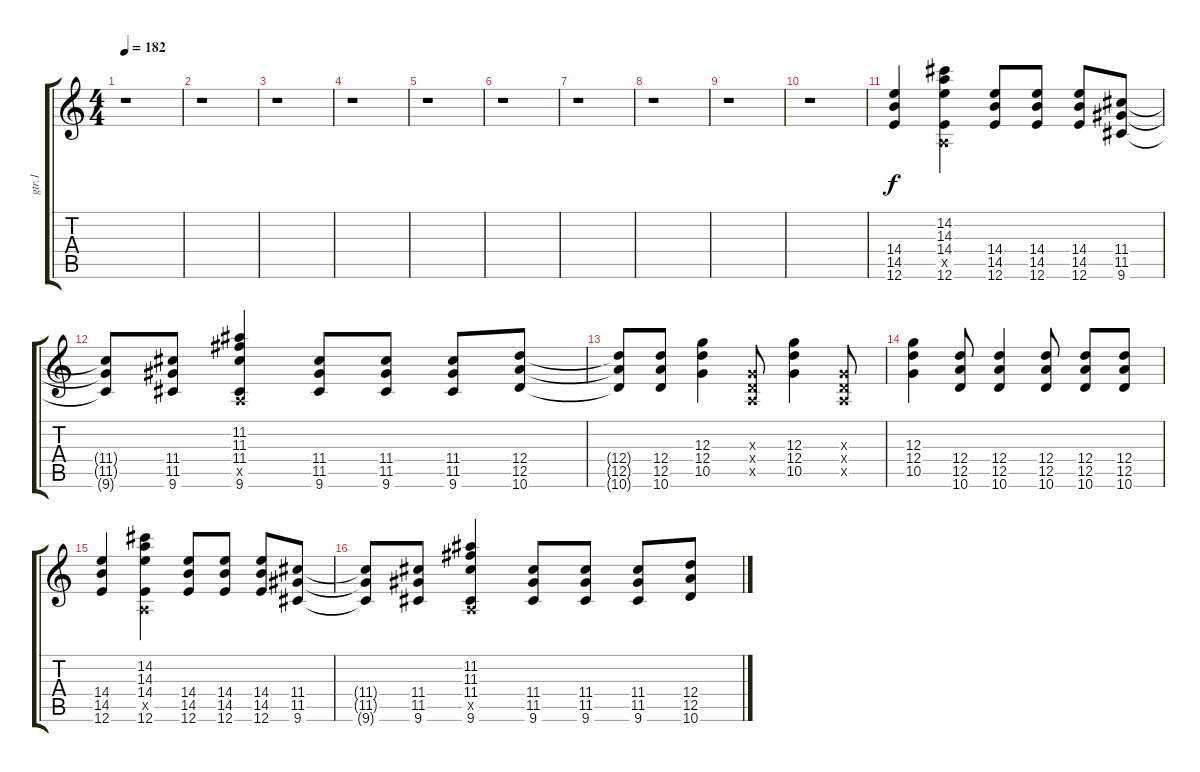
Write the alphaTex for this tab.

\track ("gtr.1" "gtr.1") {instrument distortionguitar}
\staff {score tabs}
\tuning (E4 B3 G3 D3 A2 E2) {hide}
\ts (4 4)
\tempo 182
\clef g2
\ks c
r.1{dy f} |
r.1 |
r.1 |
r.1 |
r.1 |
r.1 |
r.1 |
r.1 |
r.1 |
r.1 |
(14.4 14.5 12.6).4 (14.2 14.3 14.4 0.5{x} 12.6).4 (14.4 14.5 12.6).8 (14.4 14.5 12.6).8 (14.4 14.5 12.6).8 (11.4 11.5 9.6).8 |
(11.4{t} 11.5{t} 9.6{t}).8 (11.4 11.5 9.6).8 (11.2 11.3 11.4 0.5{x} 9.6).4 (11.4 11.5 9.6).8 (11.4 11.5 9.6).8 (11.4 11.5 9.6).8 (12.4 12.5 10.6).8 |
(12.4{t} 12.5{t} 10.6{t}).8 (12.4 12.5 10.6).8 (12.3 12.4 10.5).4 (0.3{x} 0.4{x} 0.5{x}).8 (12.3 12.4 10.5).4 (0.3{x} 0.4{x} 0.5{x}).8 |
(12.3 12.4 10.5).4 (12.4 12.5 10.6).8 (12.4 12.5 10.6).4 (12.4 12.5 10.6).8 (12.4 12.5 10.6).8 (12.4 12.5 10.6).8 |
(14.4 14.5 12.6).4 (14.2 14.3 14.4 0.5{x} 12.6).4 (14.4 14.5 12.6).8 (14.4 14.5 12.6).8 (14.4 14.5 12.6).8 (11.4 11.5 9.6).8 |
(11.4{t} 11.5{t} 9.6{t}).8 (11.4 11.5 9.6).8 (11.2 11.3 11.4 0.5{x} 9.6).4 (11.4 11.5 9.6).8 (11.4 11.5 9.6).8 (11.4 11.5 9.6).8 (12.4 12.5 10.6).8
